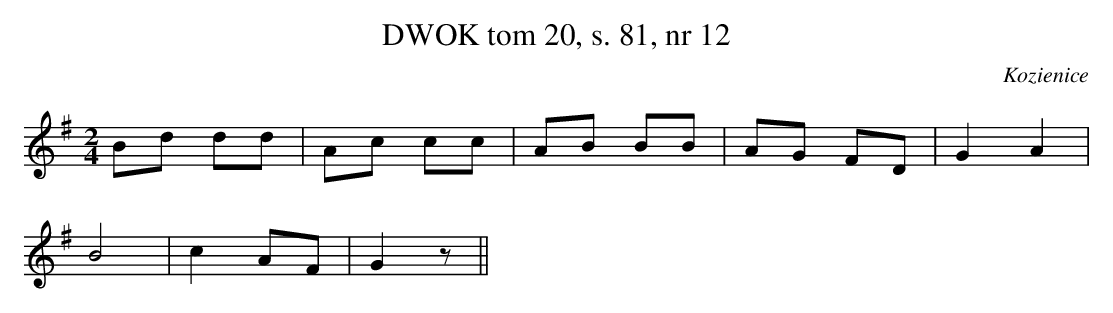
X:1
T: DWOK tom 20, s. 81, nr 12
O:Kozienice
L:1/8
M:2/4
K:G
Bd dd|Ac cc|AB BB|AG FD|G2A2|
B4|c2AF|G2z||
